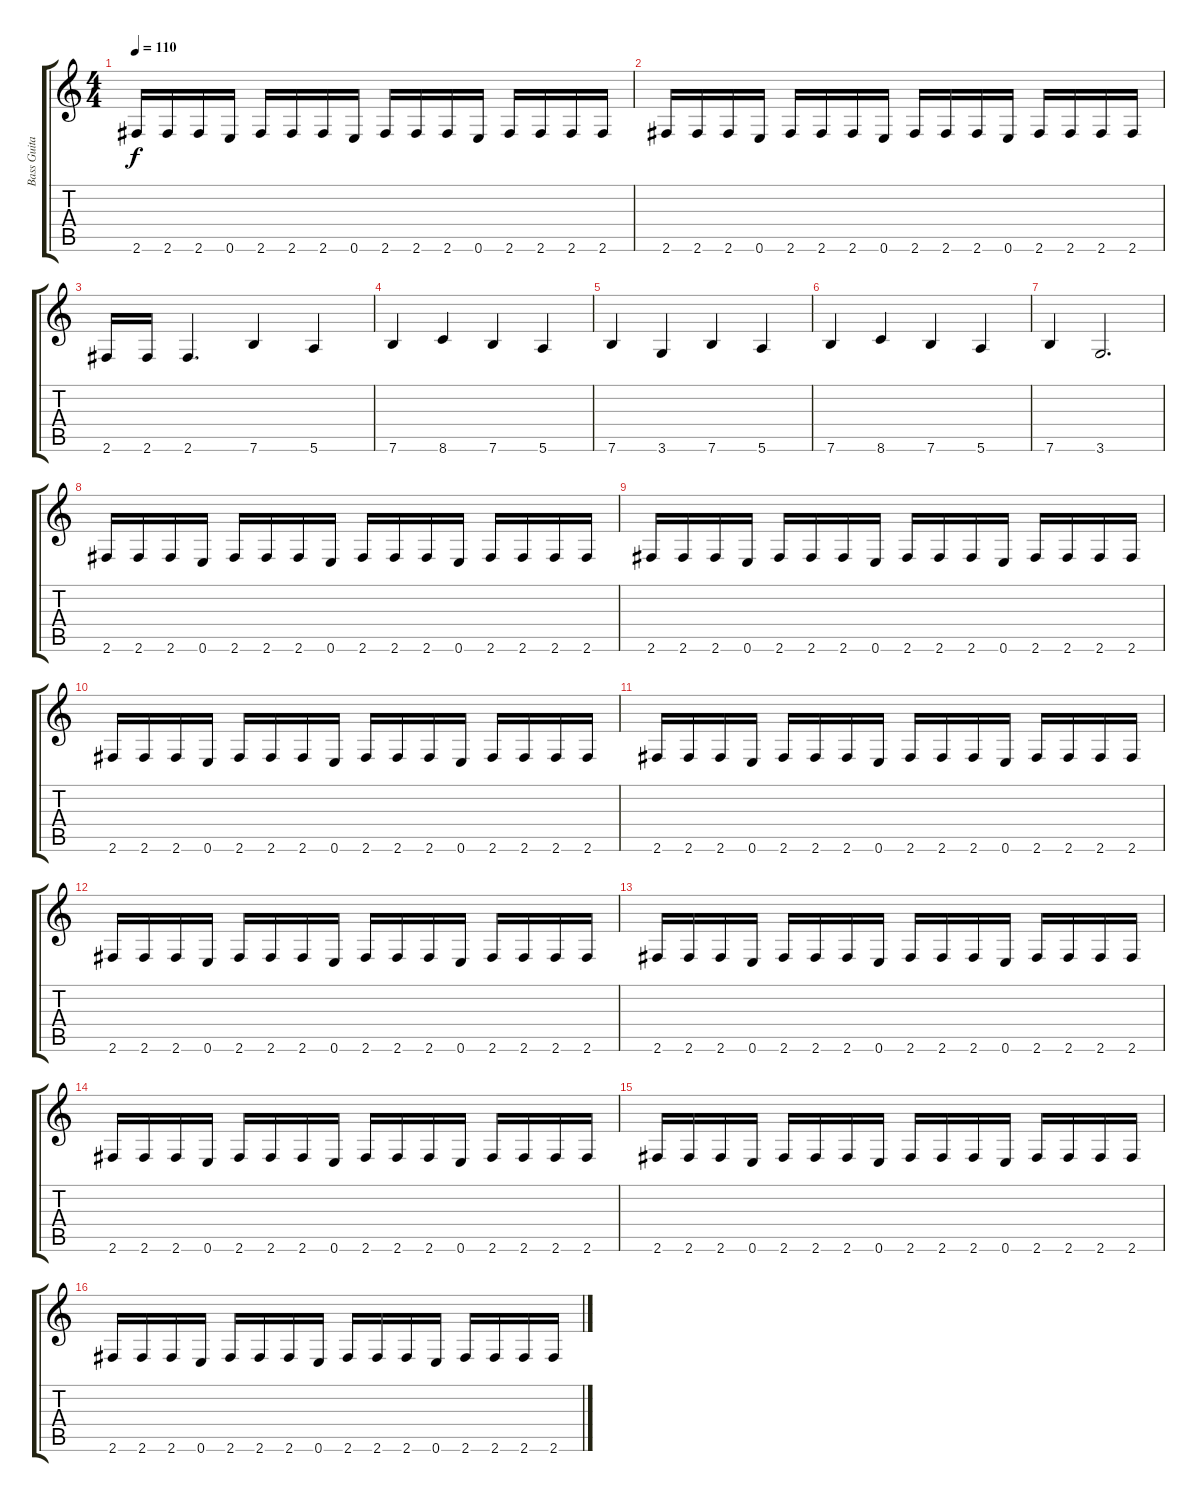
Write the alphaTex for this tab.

\track ("Bass Guitar" "Bass Guita") {instrument electricbassfinger}
\staff {score tabs}
\tuning (E4 B3 G3 D3 A2 E2) {hide}
\ts (4 4)
\tempo 110
\clef g2
\ks c
2.6.16{dy f} 2.6.16 2.6.16 0.6.16 2.6.16 2.6.16 2.6.16 0.6.16 2.6.16 2.6.16 2.6.16 0.6.16 2.6.16 2.6.16 2.6.16 2.6.16 |
2.6.16 2.6.16 2.6.16 0.6.16 2.6.16 2.6.16 2.6.16 0.6.16 2.6.16 2.6.16 2.6.16 0.6.16 2.6.16 2.6.16 2.6.16 2.6.16 |
2.6.16 2.6.16 2.6.4{d} 7.6.4 5.6.4 |
7.6.4 8.6.4 7.6.4 5.6.4 |
7.6.4 3.6.4 7.6.4 5.6.4 |
7.6.4 8.6.4 7.6.4 5.6.4 |
7.6.4 3.6.2{d} |
2.6.16 2.6.16 2.6.16 0.6.16 2.6.16 2.6.16 2.6.16 0.6.16 2.6.16 2.6.16 2.6.16 0.6.16 2.6.16 2.6.16 2.6.16 2.6.16 |
2.6.16 2.6.16 2.6.16 0.6.16 2.6.16 2.6.16 2.6.16 0.6.16 2.6.16 2.6.16 2.6.16 0.6.16 2.6.16 2.6.16 2.6.16 2.6.16 |
2.6.16 2.6.16 2.6.16 0.6.16 2.6.16 2.6.16 2.6.16 0.6.16 2.6.16 2.6.16 2.6.16 0.6.16 2.6.16 2.6.16 2.6.16 2.6.16 |
2.6.16 2.6.16 2.6.16 0.6.16 2.6.16 2.6.16 2.6.16 0.6.16 2.6.16 2.6.16 2.6.16 0.6.16 2.6.16 2.6.16 2.6.16 2.6.16 |
2.6.16 2.6.16 2.6.16 0.6.16 2.6.16 2.6.16 2.6.16 0.6.16 2.6.16 2.6.16 2.6.16 0.6.16 2.6.16 2.6.16 2.6.16 2.6.16 |
2.6.16 2.6.16 2.6.16 0.6.16 2.6.16 2.6.16 2.6.16 0.6.16 2.6.16 2.6.16 2.6.16 0.6.16 2.6.16 2.6.16 2.6.16 2.6.16 |
2.6.16 2.6.16 2.6.16 0.6.16 2.6.16 2.6.16 2.6.16 0.6.16 2.6.16 2.6.16 2.6.16 0.6.16 2.6.16 2.6.16 2.6.16 2.6.16 |
2.6.16 2.6.16 2.6.16 0.6.16 2.6.16 2.6.16 2.6.16 0.6.16 2.6.16 2.6.16 2.6.16 0.6.16 2.6.16 2.6.16 2.6.16 2.6.16 |
2.6.16 2.6.16 2.6.16 0.6.16 2.6.16 2.6.16 2.6.16 0.6.16 2.6.16 2.6.16 2.6.16 0.6.16 2.6.16 2.6.16 2.6.16 2.6.16
